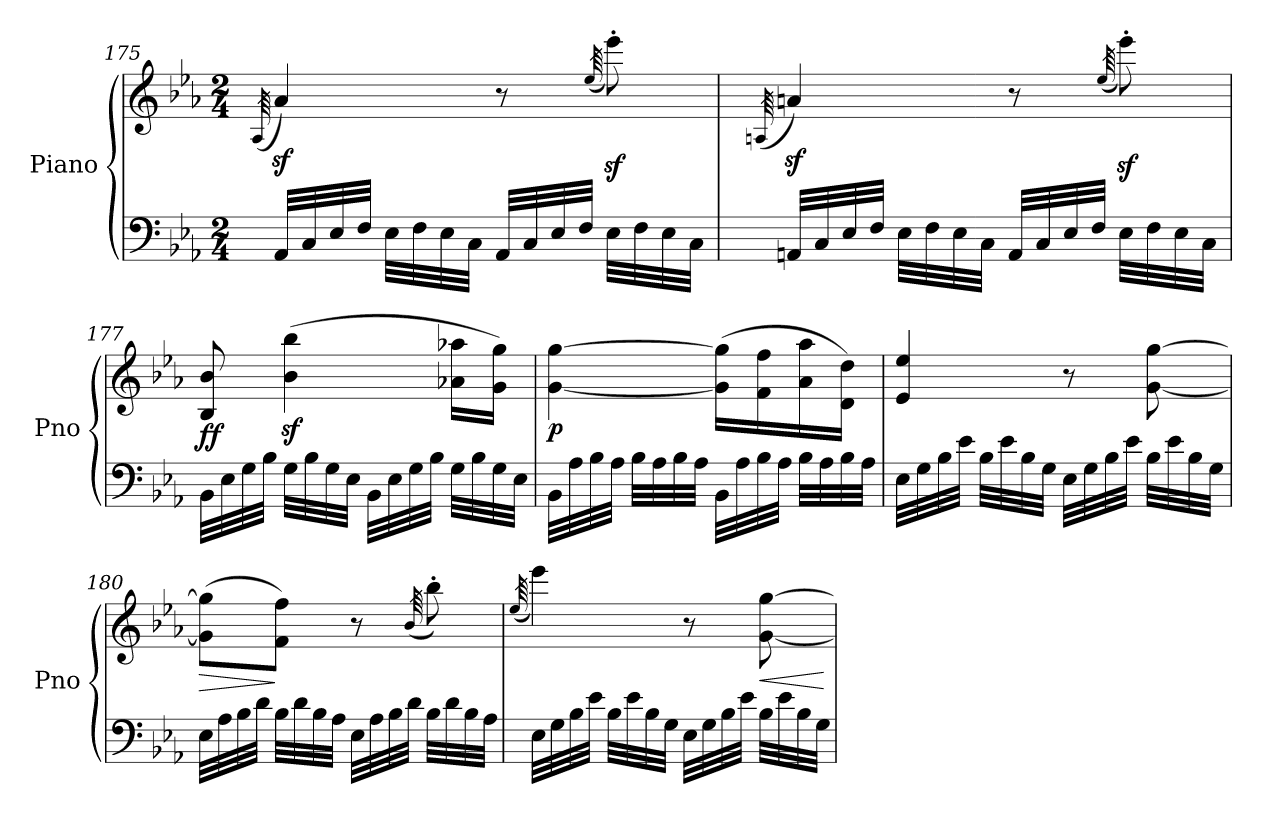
**kern	**kern	**dynam
*part1	*part1	*part1
*staff2	*staff1	*staff1/2
*I"Piano	*	*
*I'Pno	*	*
!!LO:PB:g=z
*clefF4	*clefG2	*
*k[b-e-a-]	*k[b-e-a-]	*
*E-:	*E-:	*
*M2/4	*M2/4	*
=175	=175	=175
.	(64qA-/	.
32AA-/LLL	4a-z</)	.
32C/	.	.
32E-/	.	.
32F/JJJ	.	.
32E-\LLL	.	.
32F\	.	.
32E-\	.	.
32C\JJJ	.	.
32AA-/LLL	8r	.
32C/	.	.
32E-/	.	.
32F/JJJ	.	.
.	(64qee-/	.
32E-\LLL	8eee-z<'\)	.
32F\	.	.
32E-\	.	.
32C\JJJ	.	.
=176	=176	=176
.	(64qAn/	.
32AAn/LLL	4anz</)	.
32C/	.	.
32E-/	.	.
32F/JJJ	.	.
32E-\LLL	.	.
32F\	.	.
32E-\	.	.
32C\JJJ	.	.
32AA/LLL	8r	.
32C/	.	.
32E-/	.	.
32F/JJJ	.	.
.	(64qee-/	.
32E-\LLL	8eee-z<'\)	.
32F\	.	.
32E-\	.	.
32C\JJJ	.	.
=177	=177	=177
!	!	!LO:DY:b
32BB-\LLL	8B-/ 8b-/	ff
32E-\	.	.
32G\	.	.
32B-\JJJ	.	.
32G\LLL	(4b-\z< 4bb-\z<	.
32B-\	.	.
32G\	.	.
32E-\JJJ	.	.
32BB-\LLL	.	.
32E-\	.	.
32G\	.	.
32B-\JJJ	.	.
32G\LLL	16a-X\ 16aa-X\LL	.
32B-\	.	.
32G\	16g\ 16gg\JJ)	.
32E-\JJJ	.	.
!!LO:LB:g=z
=178	=178	=178
!	!	!LO:DY:b
32BB-\LLL	[4g\ [4gg\	p
32A-\	.	.
32B-\	.	.
32A-\JJJ	.	.
32B-\LLL	.	.
32A-\	.	.
32B-\	.	.
32A-\JJJ	.	.
32BB-\LLL	(16g\] 16gg\]LL	.
32A-\	.	.
32B-\	16f\ 16ff\	.
32A-\JJJ	.	.
32B-\LLL	16a-\ 16aa-\	.
32A-\	.	.
32B-\	16d\ 16dd\JJ)	.
32A-\JJJ	.	.
=179	=179	=179
32E-\LLL	4e-/ 4ee-/	.
32G\	.	.
32B-\	.	.
32e-\JJJ	.	.
32B-\LLL	.	.
32e-\	.	.
32B-\	.	.
32G\JJJ	.	.
32E-\LLL	8r	.
32G\	.	.
32B-\	.	.
32e-\JJJ	.	.
32B-\LLL	[8g\ [8gg\	.
32e-\	.	.
32B-\	.	.
32G\JJJ	.	.
=180	=180	=180
!	!	!LO:HP:b
32E-\LLL	(8g\] 8gg\]L	>
32A-\	.	.
32B-\	.	.
32d\JJJ	.	.
32B-\LLL	8f\ 8ff\J)	]
32d\	.	.
32B-\	.	.
32A-\JJJ	.	.
32E-\LLL	8r	.
32A-\	.	.
32B-\	.	.
32d\JJJ	.	.
.	(64qb-/	.
32B-\LLL	8bb-'\)	.
32d\	.	.
32B-\	.	.
32A-\JJJ	.	.
!!LO:LB:g=z
=181	=181	=181
.	(64qee-/	.
32E-\LLL	4eee-\)	.
32G\	.	.
32B-\	.	.
32e-\JJJ	.	.
32B-\LLL	.	.
32e-\	.	.
32B-\	.	.
32G\JJJ	.	.
32E-\LLL	8r	.
32G\	.	.
32B-\	.	.
32e-\JJJ	.	.
!	!	!LO:HP:b
32B-\LLL	[8g\ [8gg\	<
32e-\	.	.
32B-\	.	.
32G\JJJ	.	.
.	.	[
=	=	=
*-	*-	*-
